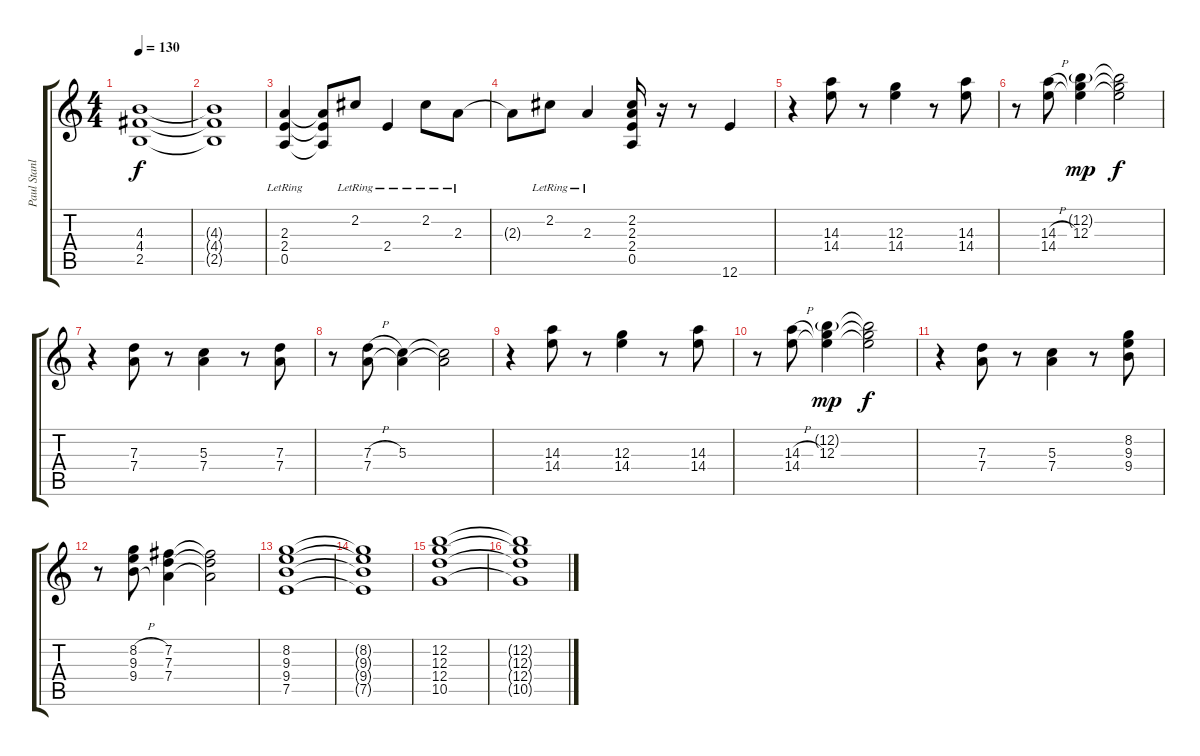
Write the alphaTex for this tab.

\track ("Paul Stanley" "Paul Stanl") {instrument overdrivenguitar}
\staff {score tabs}
\tuning (E4 B3 G3 D3 A2 E2) {hide}
\ts (4 4)
\tempo 130
\clef g2
\ks c
(4.3 4.4 2.5).1{dy f} |
(4.3{t} 4.4{t} 2.5{t}).1 |
(2.3{lr} 2.4{lr} 0.5{lr}).4 (2.3{t} 2.4{t} 0.5{t}).8 2.2{lr}.8 2.4{lr}.4 2.2{lr}.8 2.3{lr}.8 |
2.3{t}.8 2.2{lr}.8 2.3{lr}.4 (2.2 2.3 2.4 0.5).16 r.16 r.8 12.6.4 |
r.4 (14.3 14.4).8 r.8 (12.3 14.4).4 r.8 (14.3 14.4).8 |
r.8 (14.3{h} 14.4).8 (12.2{g} 12.3 14.4{t}).4{dy mp} (12.2{t} 12.3{t} 14.4{t}).2{dy f} |
r.4 (7.3 7.4).8 r.8 (5.3 7.4).4 r.8 (7.3 7.4).8 |
r.8 (7.3{h} 7.4).8 (5.3 7.4{t}).4 (5.3{t} 7.4{t}).2 |
r.4 (14.3 14.4).8 r.8 (12.3 14.4).4 r.8 (14.3 14.4).8 |
r.8 (14.3{h} 14.4).8 (12.2{g} 12.3 14.4{t}).4{dy mp} (12.2{t} 12.3{t} 14.4{t}).2{dy f} |
r.4 (7.3 7.4).8 r.8 (5.3 7.4).4 r.8 (8.2 9.3 9.4).8 |
r.8 (8.2{h} 9.3{h} 9.4{h}).8 (7.2 7.3 7.4).4 (7.2{t} 7.3{t} 7.4{t}).2 |
(8.2 9.3 9.4 7.5).1 |
(8.2{t} 9.3{t} 9.4{t} 7.5{t}).1 |
(12.2 12.3 12.4 10.5).1 |
(12.2{t} 12.3{t} 12.4{t} 10.5{t}).1
